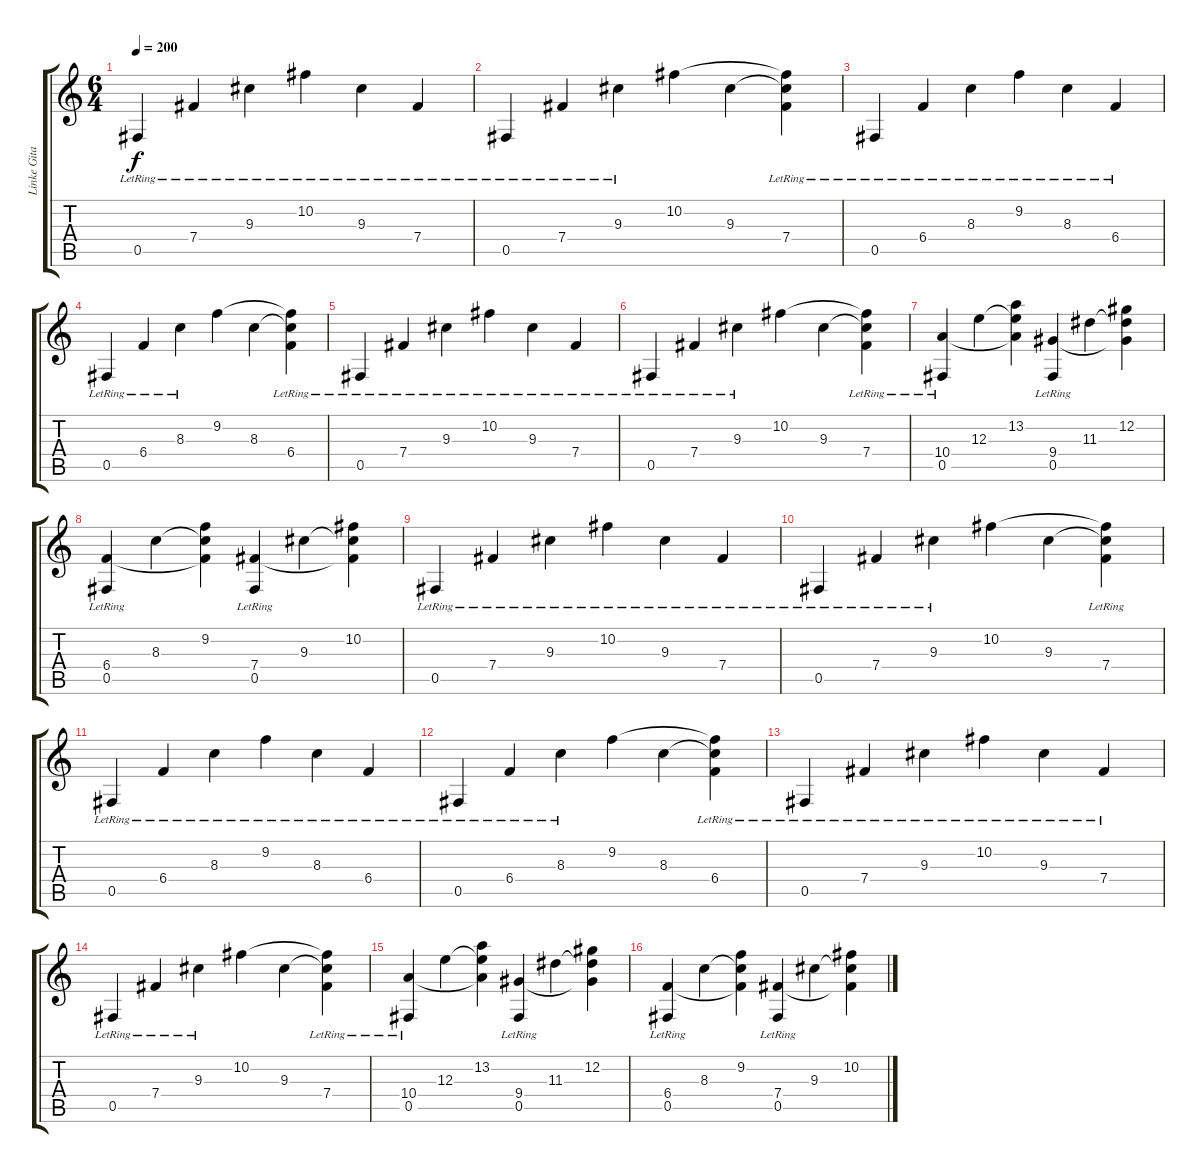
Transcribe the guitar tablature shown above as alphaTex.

\track ("Linke Gitarre" "Linke Gita") {instrument distortionguitar}
\staff {score tabs}
\tuning (Db4 Ab3 E3 B2 Gb2 Db2) {hide}
\ts (6 4)
\section ("" "")
\tempo 200
\clef g2
\ks c
0.5{lr}.4{dy f} 7.4{lr}.4 9.3{lr}.4 10.2{lr}.4 9.3{lr}.4 7.4{lr}.4 |
0.5{lr}.4 7.4{lr}.4 9.3{lr}.4 10.2.4 9.3.4 (10.2{t} 9.3{t} 7.4{lr}).4 |
0.5{lr}.4 6.4{lr}.4 8.3{lr}.4 9.2{lr}.4 8.3{lr}.4 6.4{lr}.4 |
0.5{lr}.4 6.4{lr}.4 8.3{lr}.4 9.2.4 8.3.4 (9.2{t} 8.3{t} 6.4{lr}).4 |
0.5{lr}.4 7.4{lr}.4 9.3{lr}.4 10.2{lr}.4 9.3{lr}.4 7.4{lr}.4 |
0.5{lr}.4 7.4{lr}.4 9.3{lr}.4 10.2.4 9.3.4 (10.2{t} 9.3{t} 7.4{lr}).4 |
(10.4 0.5{lr}).4 12.3.4 (13.2 12.3{t} 10.4{t}).4 (9.4 0.5{lr}).4 11.3.4 (12.2 11.3{t} 9.4{t}).4 |
(6.4 0.5{lr}).4 8.3.4 (9.2 8.3{t} 6.4{t}).4 (7.4 0.5{lr}).4 9.3.4 (10.2 9.3{t} 7.4{t}).4 |
0.5{lr}.4 7.4{lr}.4 9.3{lr}.4 10.2{lr}.4 9.3{lr}.4 7.4{lr}.4 |
0.5{lr}.4 7.4{lr}.4 9.3{lr}.4 10.2.4 9.3.4 (10.2{t} 9.3{t} 7.4{lr}).4 |
0.5{lr}.4 6.4{lr}.4 8.3{lr}.4 9.2{lr}.4 8.3{lr}.4 6.4{lr}.4 |
0.5{lr}.4 6.4{lr}.4 8.3{lr}.4 9.2.4 8.3.4 (9.2{t} 8.3{t} 6.4{lr}).4 |
0.5{lr}.4 7.4{lr}.4 9.3{lr}.4 10.2{lr}.4 9.3{lr}.4 7.4{lr}.4 |
0.5{lr}.4 7.4{lr}.4 9.3{lr}.4 10.2.4 9.3.4 (10.2{t} 9.3{t} 7.4{lr}).4 |
(10.4 0.5{lr}).4 12.3.4 (13.2 12.3{t} 10.4{t}).4 (9.4 0.5{lr}).4 11.3.4 (12.2 11.3{t} 9.4{t}).4 |
(6.4 0.5{lr}).4 8.3.4 (9.2 8.3{t} 6.4{t}).4 (7.4 0.5{lr}).4 9.3.4 (10.2 9.3{t} 7.4{t}).4
